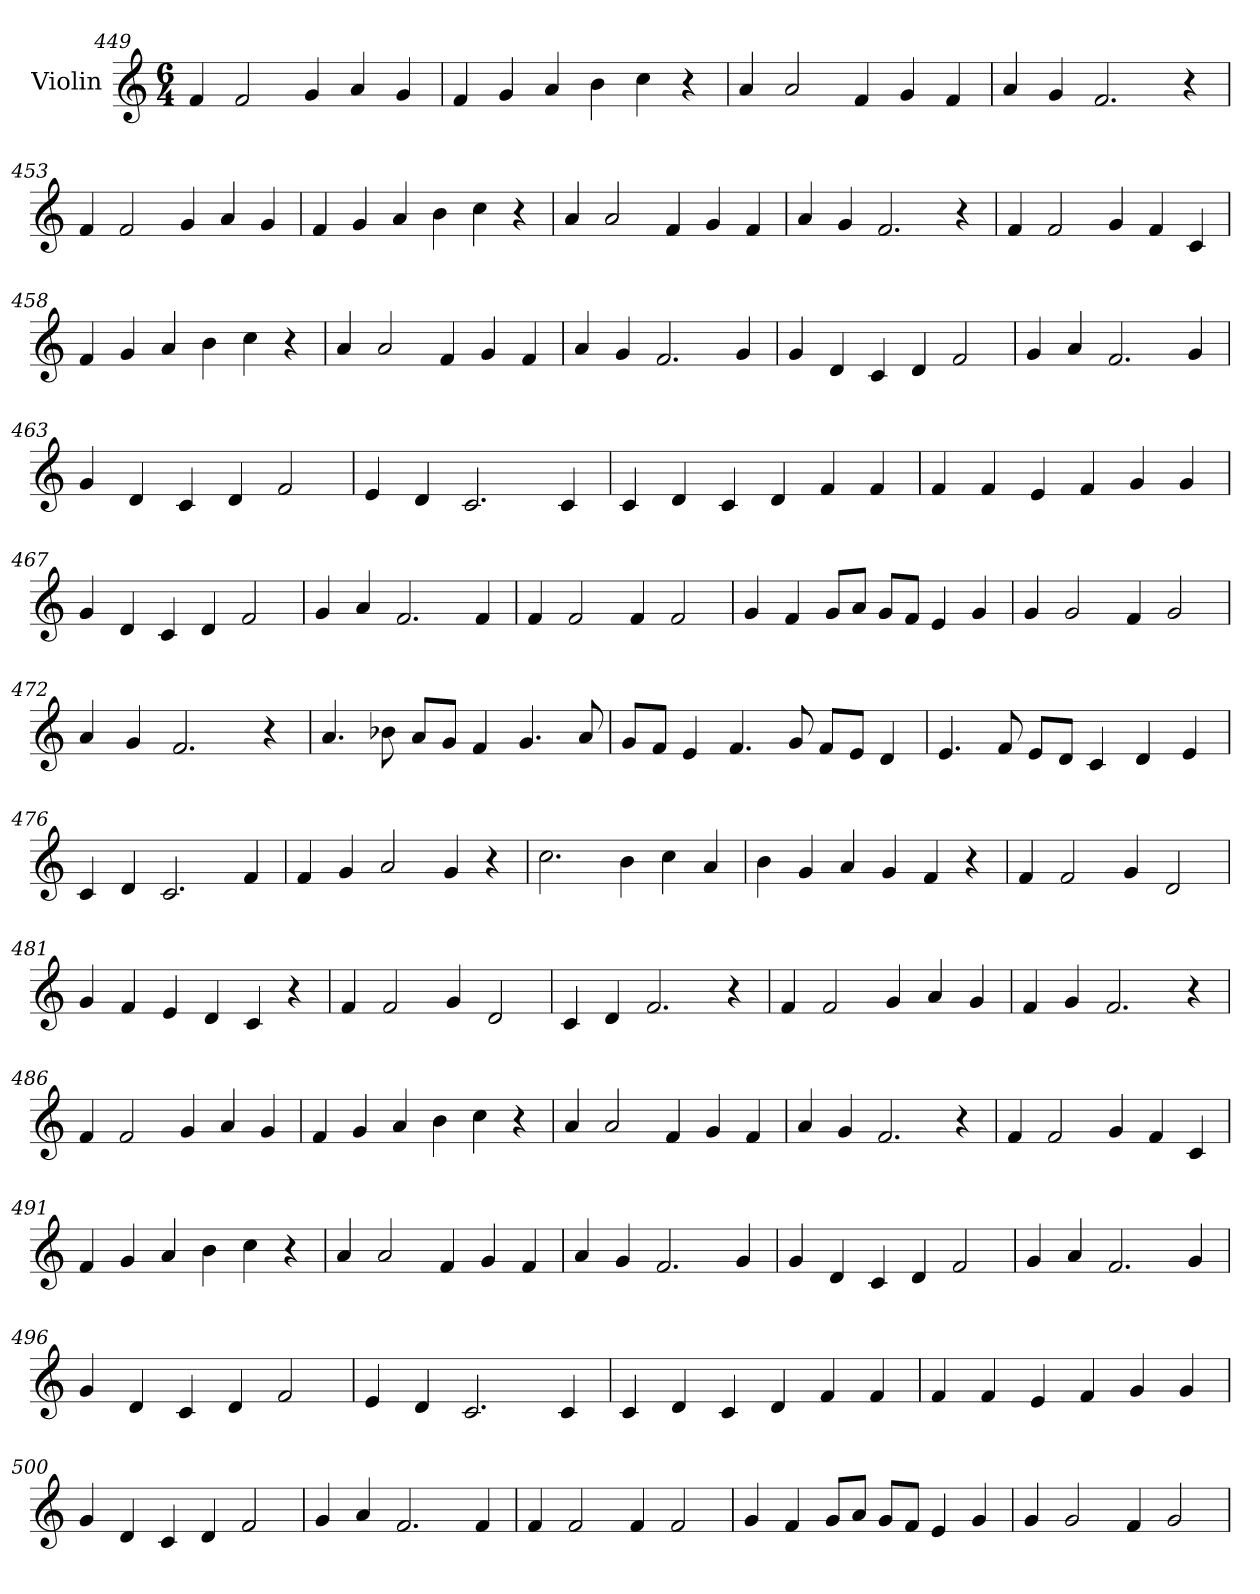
**kern
*part1
*staff1
*I"Violin
*clefG2
*k[]
*M6/4
=449
4f/
2f/
4g/
4a/
4g/
!!LO:LB:g=z
=450
4f/
4g/
4a/
4b\
4cc\
4r
=451
4a/
2a/
4f/
4g/
4f/
=452
4a/
4g/
2.f/
4r
=453
4f/
2f/
4g/
4a/
4g/
!!LO:LB:g=z
=454
4f/
4g/
4a/
4b\
4cc\
4r
=455
4a/
2a/
4f/
4g/
4f/
=456
4a/
4g/
2.f/
4r
=457
4f/
2f/
4g/
4f/
4c/
!!LO:LB:g=z
=458
4f/
4g/
4a/
4b\
4cc\
4r
=459
4a/
2a/
4f/
4g/
4f/
=460
4a/
4g/
2.f/
4g/
=461
4g/
4d/
4c/
4d/
2f/
!!LO:LB:g=z
=462
4g/
4a/
2.f/
4g/
=463
4g/
4d/
4c/
4d/
2f/
=464
4e/
4d/
2.c/
4c/
=465
4c/
4d/
4c/
4d/
4f/
4f/
!!LO:LB:g=z
=466
4f/
4f/
4e/
4f/
4g/
4g/
=467
4g/
4d/
4c/
4d/
2f/
=468
4g/
4a/
2.f/
4f/
=469
4f/
2f/
4f/
2f/
!!LO:LB:g=z
=470
4g/
4f/
8g/L
8a/J
8g/L
8f/J
4e/
4g/
=471
4g/
2g/
4f/
2g/
=472
4a/
4g/
2.f/
4r
=473
4.a/
8b-X\
8a/L
8g/J
4f/
4.g/
8a/
!!LO:PB:g=z
=474
8g/L
8f/J
4e/
4.f/
8g/
8f/L
8e/J
4d/
=475
4.e/
8f/
8e/L
8d/J
4c/
4d/
4e/
=476
4c/
4d/
2.c/
4f/
=477
4f/
4g/
2a/
4g/
4r
!!LO:LB:g=z
=478
2.cc\
4b\
4cc\
4a/
=479
4b\
4g/
4a/
4g/
4f/
4r
=480
4f/
2f/
4g/
2d/
=481
4g/
4f/
4e/
4d/
4c/
4r
!!LO:LB:g=z
=482
4f/
2f/
4g/
2d/
!!LO:LB:g=z
=483
4c/
4d/
2.f/
4r
=484
4f/
2f/
4g/
4a/
4g/
=485
4f/
4g/
2.f/
4r
=486
4f/
2f/
4g/
4a/
4g/
!!LO:LB:g=z
=487
4f/
4g/
4a/
4b\
4cc\
4r
=488
4a/
2a/
4f/
4g/
4f/
=489
4a/
4g/
2.f/
4r
=490
4f/
2f/
4g/
4f/
4c/
!!LO:LB:g=z
=491
4f/
4g/
4a/
4b\
4cc\
4r
=492
4a/
2a/
4f/
4g/
4f/
=493
4a/
4g/
2.f/
4g/
=494
4g/
4d/
4c/
4d/
2f/
!!LO:LB:g=z
=495
4g/
4a/
2.f/
4g/
=496
4g/
4d/
4c/
4d/
2f/
=497
4e/
4d/
2.c/
4c/
=498
4c/
4d/
4c/
4d/
4f/
4f/
!!LO:LB:g=z
=499
4f/
4f/
4e/
4f/
4g/
4g/
=500
4g/
4d/
4c/
4d/
2f/
=501
4g/
4a/
2.f/
4f/
=502
4f/
2f/
4f/
2f/
!!LO:PB:g=z
=503
4g/
4f/
8g/L
8a/J
8g/L
8f/J
4e/
4g/
=504
4g/
2g/
4f/
2g/
=
*-
